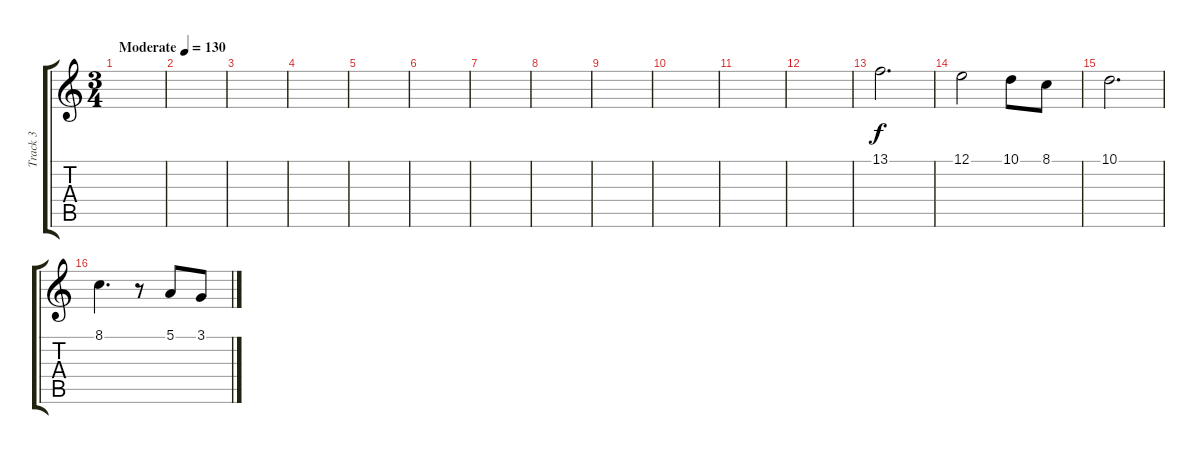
\track ("Track 3" "Track 3") {instrument flute}
\staff {score tabs}
\tuning (E4 B3 G3 D3 A2 E2) {hide}
\ts (3 4)
\tempo (130 "Moderate")
\clef g2
\ks c
|
|
|
|
|
|
|
|
|
|
|
|
13.1.2{d} |
12.1.2 10.1.8 8.1.8 |
10.1.2{d} |
8.1.4{d} r.8 5.1.8 3.1.8
